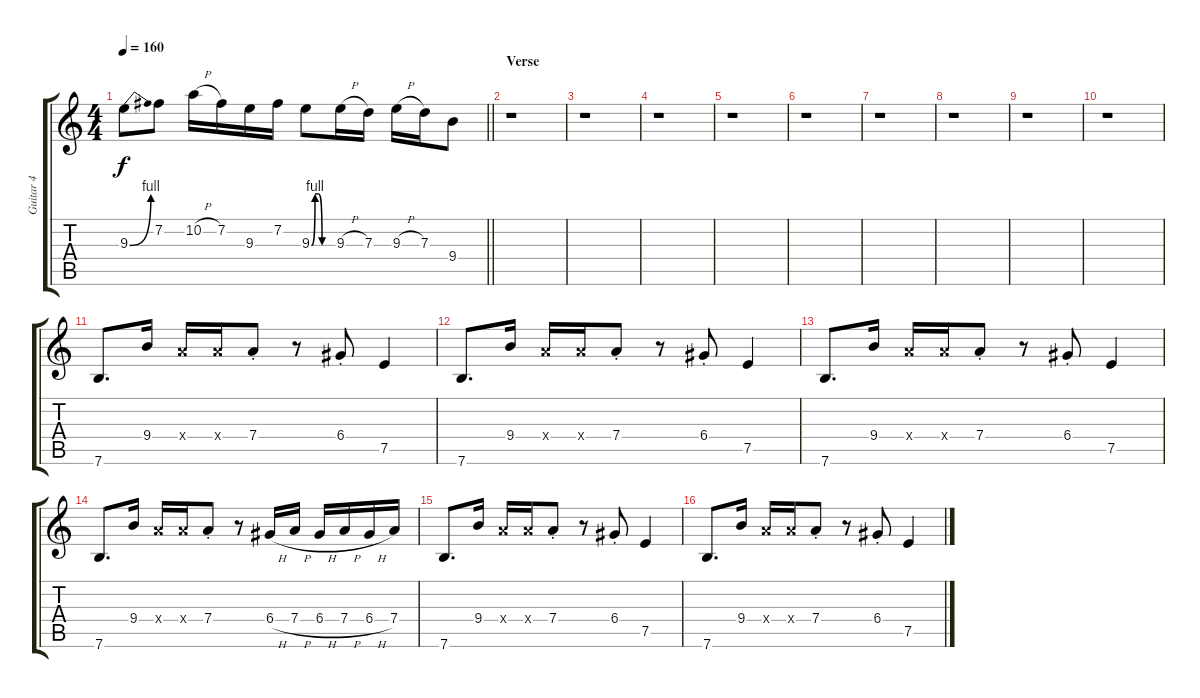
\track ("Guitar 4" "Guitar 4") {instrument overdrivenguitar}
\staff {score tabs}
\tuning (E4 B3 G3 D3 A2 E2) {hide}
\ts (4 4)
\tempo 160
\clef g2
\barLineRight lightlight
\ks c
9.3{be (bend 0 0 60 4)}.8{dy f} 7.2.8 10.2{h}.16 7.2.16 9.3.16 7.2.16 9.3{be (custom 0 0 10 4 20 4 30 0 60 0)}.8 9.3{h}.16 7.3.16 9.3{h}.16 7.3.16 9.4.8 |
\section ("" "Verse")
r.1 |
r.1 |
r.1 |
r.1 |
r.1 |
r.1 |
r.1 |
r.1 |
r.1 |
7.6.8{d} 9.4.16 7.4{x}.16 7.4{x}.16 7.4{st}.8 r.8 6.4{st}.8 7.5.4 |
7.6.8{d} 9.4.16 7.4{x}.16 7.4{x}.16 7.4{st}.8 r.8 6.4{st}.8 7.5.4 |
7.6.8{d} 9.4.16 7.4{x}.16 7.4{x}.16 7.4{st}.8 r.8 6.4{st}.8 7.5.4 |
7.6.8{d} 9.4.16 7.4{x}.16 7.4{x}.16 7.4{st}.8 r.8 6.4{h}.16 7.4{h}.16 6.4{h}.16 7.4{h}.16 6.4{h}.16 7.4.16 |
7.6.8{d} 9.4.16 7.4{x}.16 7.4{x}.16 7.4{st}.8 r.8 6.4{st}.8 7.5.4 |
7.6.8{d} 9.4.16 7.4{x}.16 7.4{x}.16 7.4{st}.8 r.8 6.4{st}.8 7.5.4
